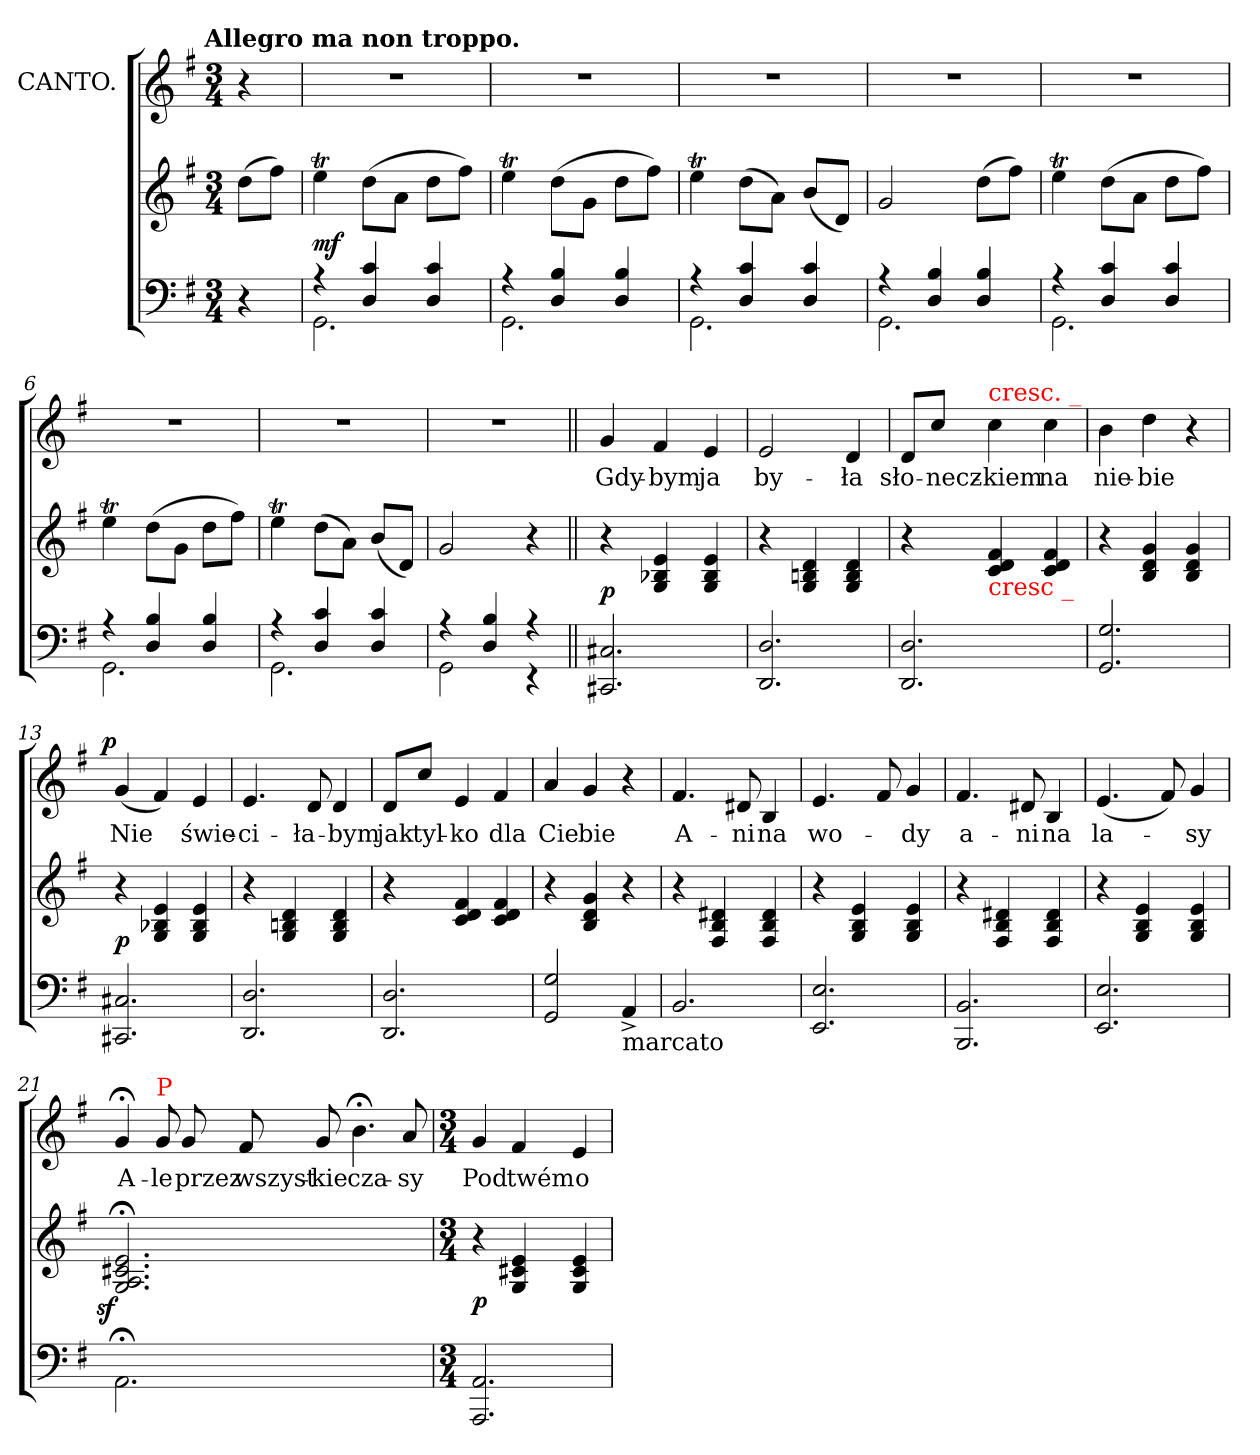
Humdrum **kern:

**kern	**kern	**dynam	**kern	**text	**dynam
*part2	*part2	*part2	*part1	*part1	*part1
*staff3	*staff2	*staff2/3	*staff1	*staff1	*staff1
*	*	*	*I"CANTO.	*	*
*clefF4	*clefG2	*	*clefG2	*	*
*k[f#]	*k[f#]	*	*k[f#]	*	*
*G:	*G:	*	*G:	*	*
!!LO:TX:omd:t=Allegro ma non troppo.
*M3/4	*M3/4	*	*M3/4	*	*
*MM112	*MM112	*	*MM112	*	*
=	=	=	=	=	=
4r	(8ddL	.	4r	.	.
.	8ff#J)	.	.	.	.
=1	=1	=1	=1	=1	=1
*^	*	*	*	*	*
4rA	2.GG	4eeT	mf	2.rdd	.	.
4c 4D	.	(8ddL	.	.	.	.
.	.	8aJ	.	.	.	.
4c 4D	.	8ddL	.	.	.	.
.	.	8ff#J)	.	.	.	.
=2	=2	=2	=2	=2	=2	=2
4rA	2.GG	4eeT	.	2.rdd	.	.
4B 4D	.	(8ddL	.	.	.	.
.	.	8gJ	.	.	.	.
4B 4D	.	8ddL	.	.	.	.
.	.	8ff#J)	.	.	.	.
=3	=3	=3	=3	=3	=3	=3
4rA	2.GG	4eeT	.	2.rdd	.	.
4c 4D	.	(8ddL	.	.	.	.
.	.	8aJ)	.	.	.	.
4c 4D	.	(8bL	.	.	.	.
.	.	8dJ)	.	.	.	.
=4	=4	=4	=4	=4	=4	=4
4rA	2.GG	2g	.	2.rdd	.	.
4B 4D	.	.	.	.	.	.
4B 4D	.	(8ddL	.	.	.	.
.	.	8ff#J)	.	.	.	.
=5	=5	=5	=5	=5	=5	=5
4rA	2.GG	4eeT	.	2.rdd	.	.
4c 4D	.	(8ddL	.	.	.	.
.	.	8aJ	.	.	.	.
4c 4D	.	8ddL	.	.	.	.
.	.	8ff#J)	.	.	.	.
=6	=6	=6	=6	=6	=6	=6
4rA	2.GG	4eeT	.	2.rdd	.	.
4B 4D	.	(8ddL	.	.	.	.
.	.	8gJ	.	.	.	.
4B 4D	.	8ddL	.	.	.	.
.	.	8ff#J)	.	.	.	.
=7	=7	=7	=7	=7	=7	=7
4rA	2.GG	4eeT	.	2.rdd	.	.
4c 4D	.	(8ddL	.	.	.	.
.	.	8aJ)	.	.	.	.
4c 4D	.	(8bL	.	.	.	.
.	.	8dJ)	.	.	.	.
=8	=8	=8	=8	=8	=8	=8
4rA	2GG	2g	.	2.rdd	.	.
4B 4D	.	.	.	.	.	.
4r	4r	4r	.	.	.	.
*v	*v	*	*	*	*	*
=9||	=9||	=9||	=9||	=9||	=9||
2.CC#X 2.C#X	4r	p	4g	Gdy-	.
.	4e/ 4B-X/ 4G/	.	4f#	bym	.
.	4e/ 4B-/ 4G/	.	4e	ja	.
=10	=10	=10	=10	=10	=10
2.DD 2.D	4r	.	2e	by-	.
.	4d/ 4Bn/ 4G/	.	.	.	.
.	4d/ 4B/ 4G/	.	4d	-ła	.
=11	=11	=11	=11	=11	=11
2.DD 2.D	4r	.	8d/L	sło-	.
.	.	.	8cc/J	-necz-	.
!	!	!	!LO:TX:a:color=red:t=cresc. _	!	!
!	!LO:TX:b:color=red:t=cresc _	!	!	!	!
.	4f# 4d 4c	.	4cc	-kiem	.
.	4f# 4d 4c	.	4cc	na	.
=12	=12	=12	=12	=12	=12
2.GG 2.G	4r	.	4b	nie-	.
.	4g 4d 4B	.	4dd	-bie	.
.	4g 4d 4B	.	4r	.	.
=13	=13	=13	=13	=13	=13
!	!	!	!	!	!LO:DY:a:rj
2.C#X 2.CC#X	4r	p	(<4g	Nie	p
.	4e/ 4B-X/ 4G/	.	4f#)	.	.
.	4e/ 4B-/ 4G/	.	4e	świe-	.
=14	=14	=14	=14	=14	=14
2.D 2.DD	4r	.	4.e	-ci-	.
.	4d/ 4Bn/ 4G/	.	.	.	.
.	.	.	8d	-ła-	.
.	4d/ 4B/ 4G/	.	4d	-bym	.
=15	=15	=15	=15	=15	=15
2.D 2.DD	4r	.	8d/L	jak	.
.	.	.	8cc/J	tyl-	.
.	4f# 4d 4c	.	4e	-ko	.
.	4f# 4d 4c	.	4f#	dla	.
=16	=16	=16	=16	=16	=16
2G 2GG	4r	.	4a	Cie	.
.	4g 4d 4B	.	4g	-bie	.
!LO:TX:b:t=marcato	!	!	!	!	!
4AA^</	4r	.	4r	.	.
=17	=17	=17	=17	=17	=17
2.BB	4r	.	4.f#	A-	.
.	4d#X/ 4B/ 4F#/	.	.	.	.
.	.	.	8d#X	-ni	.
.	4d#/ 4B/ 4F#/	.	4B	na	.
=18	=18	=18	=18	=18	=18
2.E 2.EE	4r	.	4.e	wo-	.
.	4e/ 4B/ 4G/	.	.	.	.
.	.	.	8f#	.	.
.	4e/ 4B/ 4G/	.	4g	-dy	.
=19	=19	=19	=19	=19	=19
2.BB 2.BBB	4r	.	4.f#	a-	.
.	4d#X/ 4B/ 4F#/	.	.	.	.
.	.	.	8d#X	-ni	.
.	4d#/ 4B/ 4F#/	.	4B	na	.
=20	=20	=20	=20	=20	=20
2.E 2.EE	4r	.	(<4.e	la-	.
.	4e/ 4B/ 4G/	.	.	.	.
.	.	.	8f#)	.	.
.	4e/ 4B/ 4G/	.	4g	-sy	.
=21	=21	=21	=21	=21	=21
!	!	!LO:DY:rj	!	!	!
2.AA;\	2.e;</ 2.c#X;</ 2.A;</ 2.G;</	sf	4g;<	A-	.
!	!	!	!LO:TX:a:color=red:t=P	!	!
.	.	.	8g!	-le	.
.	.	.	8g!	przez	.
.	.	.	8f#!	wszyst-	.
.	.	.	8g!	-kie	.
2ryy	2ryy	.	4.b;<	cza-	.
.	.	.	8a	-sy	.
=22	=22	=22	=22	=22	=22
*M3/4	*M3/4	*	*M3/4	*	*
2.AA 2.AAA	4r	p	4g	Pod	.
.	4e/ 4c#X/ 4G/	.	4f#	twém	.
.	4e/ 4c#/ 4G/	.	4e	o-	.
=	=	=	=	=	=
*-	*-	*-	*-	*-	*-
